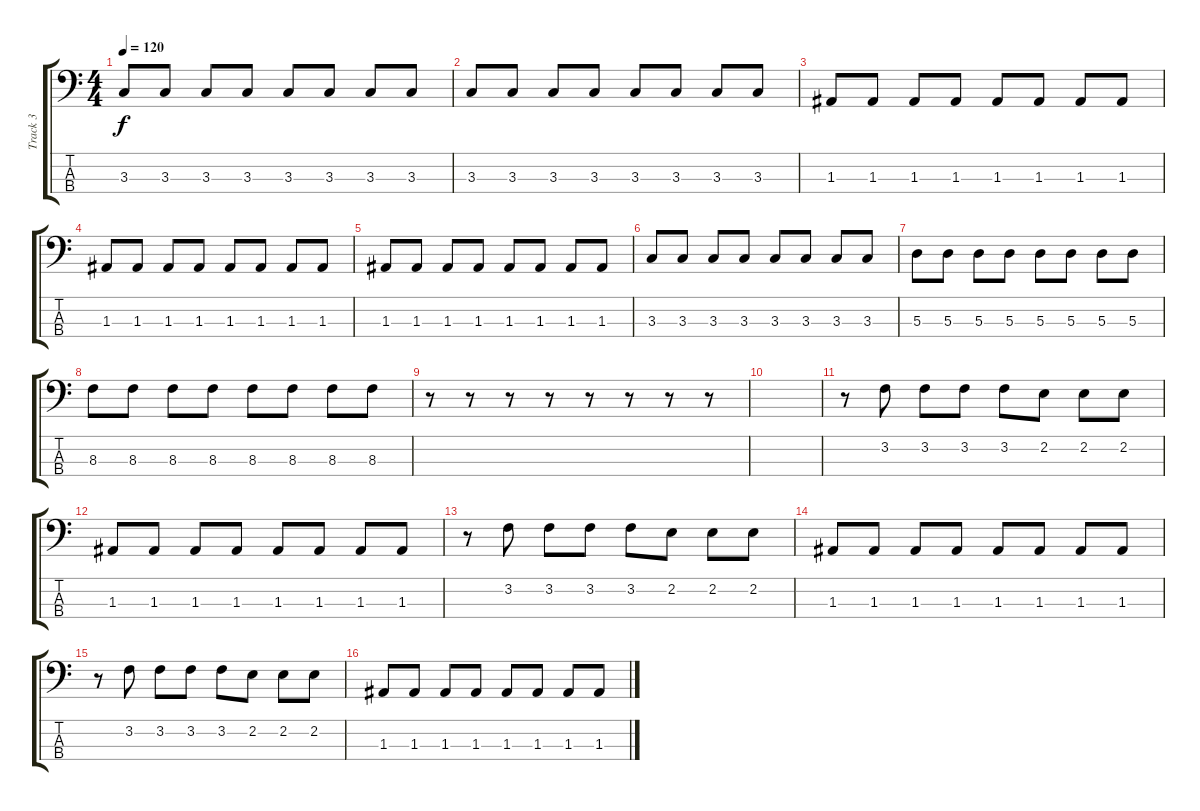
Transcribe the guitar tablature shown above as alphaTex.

\track ("Track 3" "Track 3") {instrument electricbassfinger}
\staff {score tabs}
\tuning (G2 D2 A1 E1) {hide}
\ts (4 4)
\tempo 120
\clef f4
\ks c
3.3.8{dy f} 3.3.8 3.3.8 3.3.8 3.3.8 3.3.8 3.3.8 3.3.8 |
3.3.8 3.3.8 3.3.8 3.3.8 3.3.8 3.3.8 3.3.8 3.3.8 |
1.3.8 1.3.8 1.3.8 1.3.8 1.3.8 1.3.8 1.3.8 1.3.8 |
1.3.8 1.3.8 1.3.8 1.3.8 1.3.8 1.3.8 1.3.8 1.3.8 |
1.3.8 1.3.8 1.3.8 1.3.8 1.3.8 1.3.8 1.3.8 1.3.8 |
3.3.8 3.3.8 3.3.8 3.3.8 3.3.8 3.3.8 3.3.8 3.3.8 |
5.3.8 5.3.8 5.3.8 5.3.8 5.3.8 5.3.8 5.3.8 5.3.8 |
8.3.8 8.3.8 8.3.8 8.3.8 8.3.8 8.3.8 8.3.8 8.3.8 |
r.8 r.8 r.8 r.8 r.8 r.8 r.8 r.8 |
|
r.8 3.2.8 3.2.8 3.2.8 3.2.8 2.2.8 2.2.8 2.2.8 |
1.3.8 1.3.8 1.3.8 1.3.8 1.3.8 1.3.8 1.3.8 1.3.8 |
r.8 3.2.8 3.2.8 3.2.8 3.2.8 2.2.8 2.2.8 2.2.8 |
1.3.8 1.3.8 1.3.8 1.3.8 1.3.8 1.3.8 1.3.8 1.3.8 |
r.8 3.2.8 3.2.8 3.2.8 3.2.8 2.2.8 2.2.8 2.2.8 |
1.3.8 1.3.8 1.3.8 1.3.8 1.3.8 1.3.8 1.3.8 1.3.8
